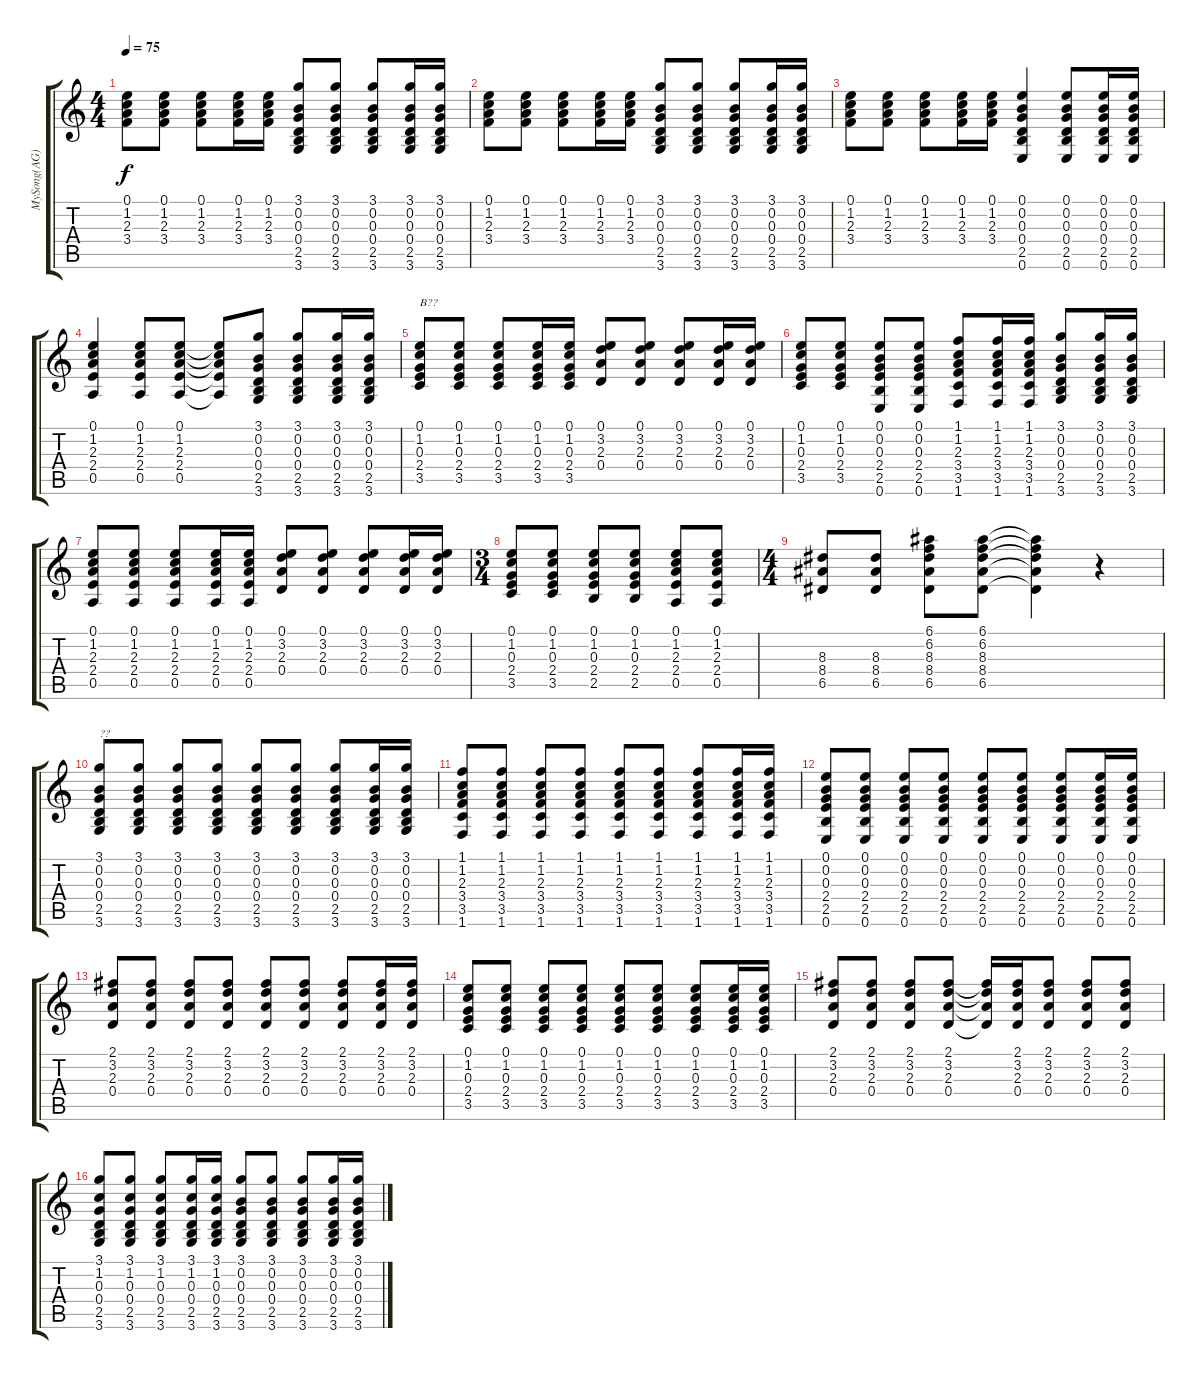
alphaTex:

\track ("MySong(AG)(???Pain)" "MySong(AG)") {instrument acousticguitarsteel}
\staff {score tabs}
\tuning (E4 B3 G3 D3 A2 E2) {hide}
\ts (4 4)
\tempo 75
\clef g2
\ks c
(0.1 1.2 2.3 3.4).8{dy f} (0.1 1.2 2.3 3.4).8 (0.1 1.2 2.3 3.4).8 (0.1 1.2 2.3 3.4).16 (0.1 1.2 2.3 3.4).16 (3.1 0.2 0.3 0.4 2.5 3.6).8 (3.1 0.2 0.3 0.4 2.5 3.6).8 (3.1 0.2 0.3 0.4 2.5 3.6).8 (3.1 0.2 0.3 0.4 2.5 3.6).16 (3.1 0.2 0.3 0.4 2.5 3.6).16 |
(0.1 1.2 2.3 3.4).8 (0.1 1.2 2.3 3.4).8 (0.1 1.2 2.3 3.4).8 (0.1 1.2 2.3 3.4).16 (0.1 1.2 2.3 3.4).16 (3.1 0.2 0.3 0.4 2.5 3.6).8 (3.1 0.2 0.3 0.4 2.5 3.6).8 (3.1 0.2 0.3 0.4 2.5 3.6).8 (3.1 0.2 0.3 0.4 2.5 3.6).16 (3.1 0.2 0.3 0.4 2.5 3.6).16 |
(0.1 1.2 2.3 3.4).8 (0.1 1.2 2.3 3.4).8 (0.1 1.2 2.3 3.4).8 (0.1 1.2 2.3 3.4).16 (0.1 1.2 2.3 3.4).16 (0.1 0.2 0.3 0.4 2.5 0.6).4 (0.1 0.2 0.3 0.4 2.5 0.6).8 (0.1 0.2 0.3 0.4 2.5 0.6).16 (0.1 0.2 0.3 0.4 2.5 0.6).16 |
(0.1 1.2 2.3 2.4 0.5).4 (0.1 1.2 2.3 2.4 0.5).8 (0.1 1.2 2.3 2.4 0.5).8 (0.1{t} 1.2{t} 2.3{t} 2.4{t} 0.5{t}).8 (3.1 0.2 0.3 0.4 2.5 3.6).8 (3.1 0.2 0.3 0.4 2.5 3.6).8 (3.1 0.2 0.3 0.4 2.5 3.6).16 (3.1 0.2 0.3 0.4 2.5 3.6).16 |
(0.1 1.2 0.3 2.4 3.5).8{txt "B??"} (0.1 1.2 0.3 2.4 3.5).8 (0.1 1.2 0.3 2.4 3.5).8 (0.1 1.2 0.3 2.4 3.5).16 (0.1 1.2 0.3 2.4 3.5).16 (0.1 3.2 2.3 0.4).8 (0.1 3.2 2.3 0.4).8 (0.1 3.2 2.3 0.4).8 (0.1 3.2 2.3 0.4).16 (0.1 3.2 2.3 0.4).16 |
(0.1 1.2 0.3 2.4 3.5).8 (0.1 1.2 0.3 2.4 3.5).8 (0.1 0.2 0.3 2.4 2.5 0.6).8 (0.1 0.2 0.3 2.4 2.5 0.6).8 (1.1 1.2 2.3 3.4 3.5 1.6).8 (1.1 1.2 2.3 3.4 3.5 1.6).16 (1.1 1.2 2.3 3.4 3.5 1.6).16 (3.1 0.2 0.3 0.4 2.5 3.6).8 (3.1 0.2 0.3 0.4 2.5 3.6).16 (3.1 0.2 0.3 0.4 2.5 3.6).16 |
(0.1 1.2 2.3 2.4 0.5).8 (0.1 1.2 2.3 2.4 0.5).8 (0.1 1.2 2.3 2.4 0.5).8 (0.1 1.2 2.3 2.4 0.5).16 (0.1 1.2 2.3 2.4 0.5).16 (0.1 3.2 2.3 0.4).8 (0.1 3.2 2.3 0.4).8 (0.1 3.2 2.3 0.4).8 (0.1 3.2 2.3 0.4).16 (0.1 3.2 2.3 0.4).16 |
\ts (3 4)
(0.1 1.2 0.3 2.4 3.5).8 (0.1 1.2 0.3 2.4 3.5).8 (0.1 1.2 0.3 2.4 2.5).8 (0.1 1.2 0.3 2.4 2.5).8 (0.1 1.2 2.3 2.4 0.5).8 (0.1 1.2 2.3 2.4 0.5).8 |
\ts (4 4)
(8.3 8.4 6.5).8 (8.3 8.4 6.5).8 (6.1 6.2 8.3 8.4 6.5).8 (6.1 6.2 8.3 8.4 6.5).8 (6.1{t} 6.2{t} 8.3{t} 8.4{t} 6.5{t}).4 r.4 |
(3.1 0.2 0.3 0.4 2.5 3.6).8{txt "??"} (3.1 0.2 0.3 0.4 2.5 3.6).8 (3.1 0.2 0.3 0.4 2.5 3.6).8 (3.1 0.2 0.3 0.4 2.5 3.6).8 (3.1 0.2 0.3 0.4 2.5 3.6).8 (3.1 0.2 0.3 0.4 2.5 3.6).8 (3.1 0.2 0.3 0.4 2.5 3.6).8 (3.1 0.2 0.3 0.4 2.5 3.6).16 (3.1 0.2 0.3 0.4 2.5 3.6).16 |
(1.1 1.2 2.3 3.4 3.5 1.6).8 (1.1 1.2 2.3 3.4 3.5 1.6).8 (1.1 1.2 2.3 3.4 3.5 1.6).8 (1.1 1.2 2.3 3.4 3.5 1.6).8 (1.1 1.2 2.3 3.4 3.5 1.6).8 (1.1 1.2 2.3 3.4 3.5 1.6).8 (1.1 1.2 2.3 3.4 3.5 1.6).8 (1.1 1.2 2.3 3.4 3.5 1.6).16 (1.1 1.2 2.3 3.4 3.5 1.6).16 |
(0.1 0.2 0.3 2.4 2.5 0.6).8 (0.1 0.2 0.3 2.4 2.5 0.6).8 (0.1 0.2 0.3 2.4 2.5 0.6).8 (0.1 0.2 0.3 2.4 2.5 0.6).8 (0.1 0.2 0.3 2.4 2.5 0.6).8 (0.1 0.2 0.3 2.4 2.5 0.6).8 (0.1 0.2 0.3 2.4 2.5 0.6).8 (0.1 0.2 0.3 2.4 2.5 0.6).16 (0.1 0.2 0.3 2.4 2.5 0.6).16 |
(2.1 3.2 2.3 0.4).8 (2.1 3.2 2.3 0.4).8 (2.1 3.2 2.3 0.4).8 (2.1 3.2 2.3 0.4).8 (2.1 3.2 2.3 0.4).8 (2.1 3.2 2.3 0.4).8 (2.1 3.2 2.3 0.4).8 (2.1 3.2 2.3 0.4).16 (2.1 3.2 2.3 0.4).16 |
(0.1 1.2 0.3 2.4 3.5).8 (0.1 1.2 0.3 2.4 3.5).8 (0.1 1.2 0.3 2.4 3.5).8 (0.1 1.2 0.3 2.4 3.5).8 (0.1 1.2 0.3 2.4 3.5).8 (0.1 1.2 0.3 2.4 3.5).8 (0.1 1.2 0.3 2.4 3.5).8 (0.1 1.2 0.3 2.4 3.5).16 (0.1 1.2 0.3 2.4 3.5).16 |
(2.1 3.2 2.3 0.4).8 (2.1 3.2 2.3 0.4).8 (2.1 3.2 2.3 0.4).8 (2.1 3.2 2.3 0.4).8 (2.1{t} 3.2{t} 2.3{t} 0.4{t}).16 (2.1 3.2 2.3 0.4).16 (2.1 3.2 2.3 0.4).8 (2.1 3.2 2.3 0.4).8 (2.1 3.2 2.3 0.4).8 |
(3.1 1.2 0.3 0.4 2.5 3.6).8 (3.1 1.2 0.3 0.4 2.5 3.6).8 (3.1 1.2 0.3 0.4 2.5 3.6).8 (3.1 1.2 0.3 0.4 2.5 3.6).16 (3.1 1.2 0.3 0.4 2.5 3.6).16 (3.1 0.2 0.3 0.4 2.5 3.6).8 (3.1 0.2 0.3 0.4 2.5 3.6).8 (3.1 0.2 0.3 0.4 2.5 3.6).8 (3.1 0.2 0.3 0.4 2.5 3.6).16 (3.1 0.2 0.3 0.4 2.5 3.6).16
